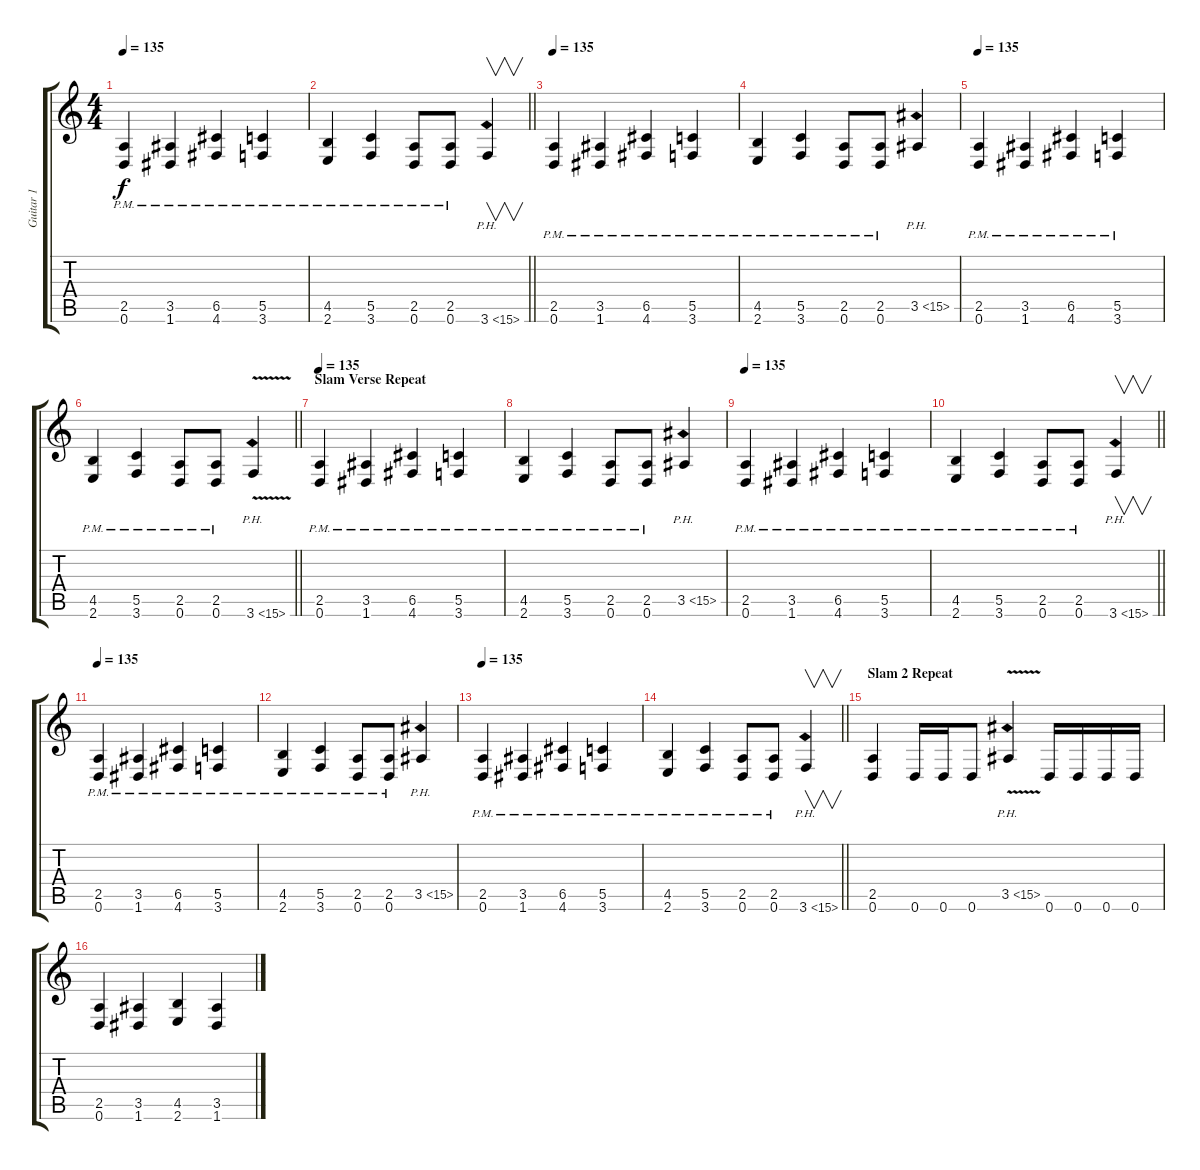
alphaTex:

\track ("Guitar 1" "Guitar 1") {instrument distortionguitar}
\staff {score tabs}
\tuning (D4 A3 F3 C3 G2 D2) {hide}
\ts (4 4)
\tempo 135
\clef g2
\ks c
(2.5{pm} 0.6{pm}).4{dy f} (3.5{pm} 1.6{pm}).4 (6.5{pm} 4.6{pm}).4 (5.5{pm} 3.6{pm}).4 |
\barLineRight lightlight
(4.5{pm} 2.6{pm}).4 (5.5{pm} 3.6{pm}).4 (2.5{pm} 0.6{pm}).8 (2.5{pm} 0.6{pm}).8 3.6{ph 12}.4{v} |
\tempo 135
(2.5{pm} 0.6{pm}).4 (3.5{pm} 1.6{pm}).4 (6.5{pm} 4.6{pm}).4 (5.5{pm} 3.6{pm}).4 |
(4.5{pm} 2.6{pm}).4 (5.5{pm} 3.6{pm}).4 (2.5{pm} 0.6{pm}).8 (2.5{pm} 0.6{pm}).8 3.5{ph 12}.4 |
\tempo 135
(2.5{pm} 0.6{pm}).4 (3.5{pm} 1.6{pm}).4 (6.5{pm} 4.6{pm}).4 (5.5{pm} 3.6{pm}).4 |
\barLineRight lightlight
(4.5{pm} 2.6{pm}).4 (5.5{pm} 3.6{pm}).4 (2.5{pm} 0.6{pm}).8 (2.5{pm} 0.6{pm}).8 3.6{ph 12 v}.4 |
\section ("" "Slam Verse Repeat")
\tempo 135
(2.5{pm} 0.6{pm}).4 (3.5{pm} 1.6{pm}).4 (6.5{pm} 4.6{pm}).4 (5.5{pm} 3.6{pm}).4 |
(4.5{pm} 2.6{pm}).4 (5.5{pm} 3.6{pm}).4 (2.5{pm} 0.6{pm}).8 (2.5{pm} 0.6{pm}).8 3.5{ph 12}.4 |
\tempo 135
(2.5{pm} 0.6{pm}).4 (3.5{pm} 1.6{pm}).4 (6.5{pm} 4.6{pm}).4 (5.5{pm} 3.6{pm}).4 |
\barLineRight lightlight
(4.5{pm} 2.6{pm}).4 (5.5{pm} 3.6{pm}).4 (2.5{pm} 0.6{pm}).8 (2.5{pm} 0.6{pm}).8 3.6{ph 12}.4{v} |
\tempo 135
(2.5{pm} 0.6{pm}).4 (3.5{pm} 1.6{pm}).4 (6.5{pm} 4.6{pm}).4 (5.5{pm} 3.6{pm}).4 |
(4.5{pm} 2.6{pm}).4 (5.5{pm} 3.6{pm}).4 (2.5{pm} 0.6{pm}).8 (2.5{pm} 0.6{pm}).8 3.5{ph 12}.4 |
\tempo 135
(2.5{pm} 0.6{pm}).4 (3.5{pm} 1.6{pm}).4 (6.5{pm} 4.6{pm}).4 (5.5{pm} 3.6{pm}).4 |
\barLineRight lightlight
(4.5{pm} 2.6{pm}).4 (5.5{pm} 3.6{pm}).4 (2.5{pm} 0.6{pm}).8 (2.5{pm} 0.6{pm}).8 3.6{ph 12}.4{v} |
\section ("" "Slam 2 Repeat")
(2.5 0.6).4 0.6.16 0.6.16 0.6.8 3.5{ph 12 v}.4 0.6.16 0.6.16 0.6.16 0.6.16 |
(2.5 0.6).4 (3.5 1.6).4 (4.5 2.6).4 (3.5 1.6).4
